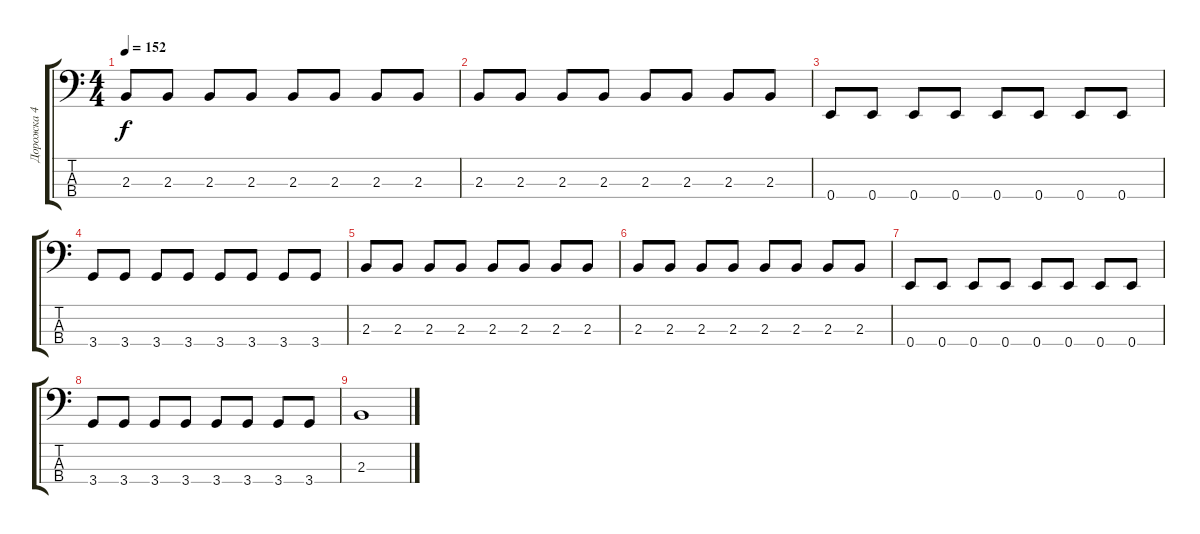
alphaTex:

\track ("Дорожка 4" "Дорожка 4") {instrument electricbasspick}
\staff {score tabs}
\tuning (G2 D2 A1 E1) {hide}
\ts (4 4)
\tempo 152
\clef f4
\ks c
2.3.8{dy f} 2.3.8 2.3.8 2.3.8 2.3.8 2.3.8 2.3.8 2.3.8 |
2.3.8 2.3.8 2.3.8 2.3.8 2.3.8 2.3.8 2.3.8 2.3.8 |
0.4.8 0.4.8 0.4.8 0.4.8 0.4.8 0.4.8 0.4.8 0.4.8 |
3.4.8 3.4.8 3.4.8 3.4.8 3.4.8 3.4.8 3.4.8 3.4.8 |
2.3.8 2.3.8 2.3.8 2.3.8 2.3.8 2.3.8 2.3.8 2.3.8 |
2.3.8 2.3.8 2.3.8 2.3.8 2.3.8 2.3.8 2.3.8 2.3.8 |
0.4.8 0.4.8 0.4.8 0.4.8 0.4.8 0.4.8 0.4.8 0.4.8 |
3.4.8 3.4.8 3.4.8 3.4.8 3.4.8 3.4.8 3.4.8 3.4.8 |
2.3.1
